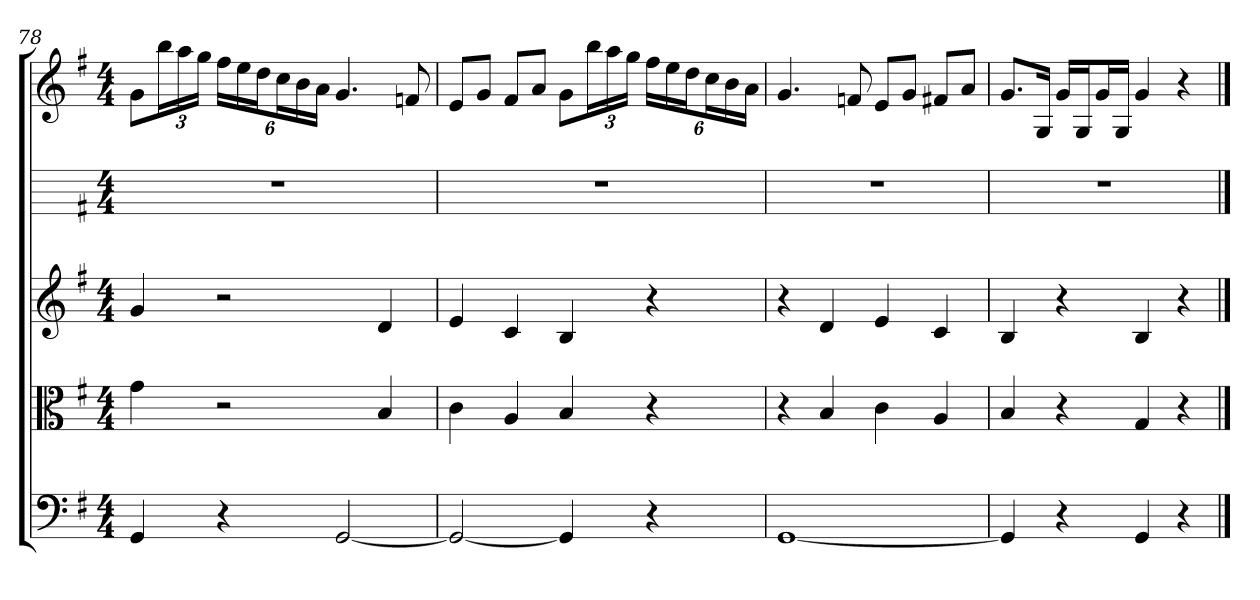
**kern	**kern	**kern	**kern	**kern
*part5	*part4	*part3	*part2	*part1
*staff5	*staff4	*staff3	*staff2	*staff1
*clefF4	*clefC3	*	*	*
*k[f#]	*k[f#]	*k[f#]	*k[f#]	*k[f#]
*G:	*G:	*G:	*G:	*G:
*M4/4	*M4/4	*M4/4	*M4/4	*M4/4
=78	=78	=78	=78	=78
4GG	4g	4g	1r	8gL
.	.	.	.	24bbL
.	.	.	.	24aa
.	.	.	.	24ggJJ
4r	2r	2r	.	24ff#LL
.	.	.	.	24ee
.	.	.	.	24ddJ
.	.	.	.	24ccL
.	.	.	.	24b
.	.	.	.	24aJJ
[2GG	.	.	.	4.g
.	4B	4d	.	.
.	.	.	.	8fn
=79	=79	=79	=79	=79
2GG_	4c	4e	1r	8eL
.	.	.	.	8gJ
.	4A	4c	.	8f#L
.	.	.	.	8aJ
4GG]	4B	4B	.	8gL
.	.	.	.	24bbL
.	.	.	.	24aa
.	.	.	.	24ggJJ
4r	4r	4r	.	24ff#LL
.	.	.	.	24ee
.	.	.	.	24ddJ
.	.	.	.	24ccL
.	.	.	.	24b
.	.	.	.	24aJJ
=80	=80	=80	=80	=80
[1GG	4r	4r	1r	4.g
.	4B	4d	.	.
.	.	.	.	8fn
.	4c	4e	.	8eL
.	.	.	.	8gJ
.	4A	4c	.	8f#XL
.	.	.	.	8aJ
=81	=81	=81	=81	=81
4GG]	4B	4B	1r	8.gL
.	.	.	.	16GJk
4r	4r	4r	.	16gLL
.	.	.	.	16GJ
.	.	.	.	16gL
.	.	.	.	16GJJ
4GG	4G	4B	.	4g
4r	4r	4r	.	4r
==	==	==	==	==
*-	*-	*-	*-	*-
